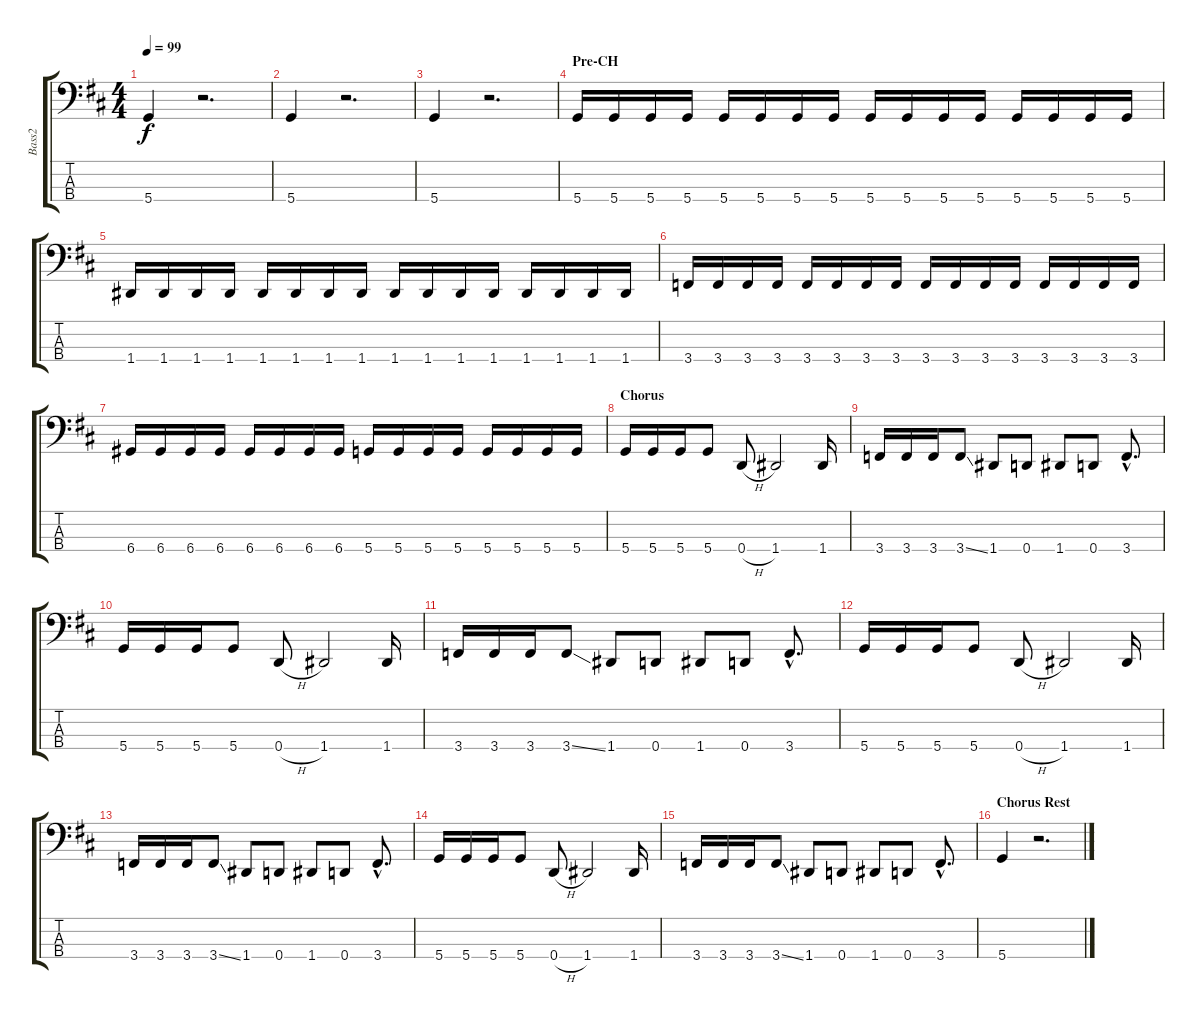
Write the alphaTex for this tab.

\track ("Bass2" "Bass2") {instrument fretlessbass}
\staff {score tabs}
\tuning (G2 D2 A1 D1) {hide}
\ts (4 4)
\tempo 99
\clef f4
\ks d
5.4.4{dy f} r.2{d} |
5.4.4 r.2{d} |
5.4.4 r.2{d} |
\section ("" "Pre-CH")
5.4.16 5.4.16 5.4.16 5.4.16 5.4.16 5.4.16 5.4.16 5.4.16 5.4.16 5.4.16 5.4.16 5.4.16 5.4.16 5.4.16 5.4.16 5.4.16 |
1.4.16 1.4.16 1.4.16 1.4.16 1.4.16 1.4.16 1.4.16 1.4.16 1.4.16 1.4.16 1.4.16 1.4.16 1.4.16 1.4.16 1.4.16 1.4.16 |
3.4.16 3.4.16 3.4.16 3.4.16 3.4.16 3.4.16 3.4.16 3.4.16 3.4.16 3.4.16 3.4.16 3.4.16 3.4.16 3.4.16 3.4.16 3.4.16 |
6.4.16 6.4.16 6.4.16 6.4.16 6.4.16 6.4.16 6.4.16 6.4.16 5.4.16 5.4.16 5.4.16 5.4.16 5.4.16 5.4.16 5.4.16 5.4.16 |
\section ("" "Chorus")
5.4.16 5.4.16 5.4.16 5.4.8 0.4{h}.8 1.4.2 1.4.16 |
3.4.16 3.4.16 3.4.16 3.4{ss}.8 1.4.8 0.4.8 1.4.8 0.4.8 3.4{hac}.8{d} |
5.4.16 5.4.16 5.4.16 5.4.8 0.4{h}.8 1.4.2 1.4.16 |
3.4.16 3.4.16 3.4.16 3.4{ss}.8 1.4.8 0.4.8 1.4.8 0.4.8 3.4{hac}.8{d} |
5.4.16 5.4.16 5.4.16 5.4.8 0.4{h}.8 1.4.2 1.4.16 |
3.4.16 3.4.16 3.4.16 3.4{ss}.8 1.4.8 0.4.8 1.4.8 0.4.8 3.4{hac}.8{d} |
5.4.16 5.4.16 5.4.16 5.4.8 0.4{h}.8 1.4.2 1.4.16 |
3.4.16 3.4.16 3.4.16 3.4{ss}.8 1.4.8 0.4.8 1.4.8 0.4.8 3.4{hac}.8{d} |
\section ("" "Chorus Rest")
5.4.4 r.2{d}
